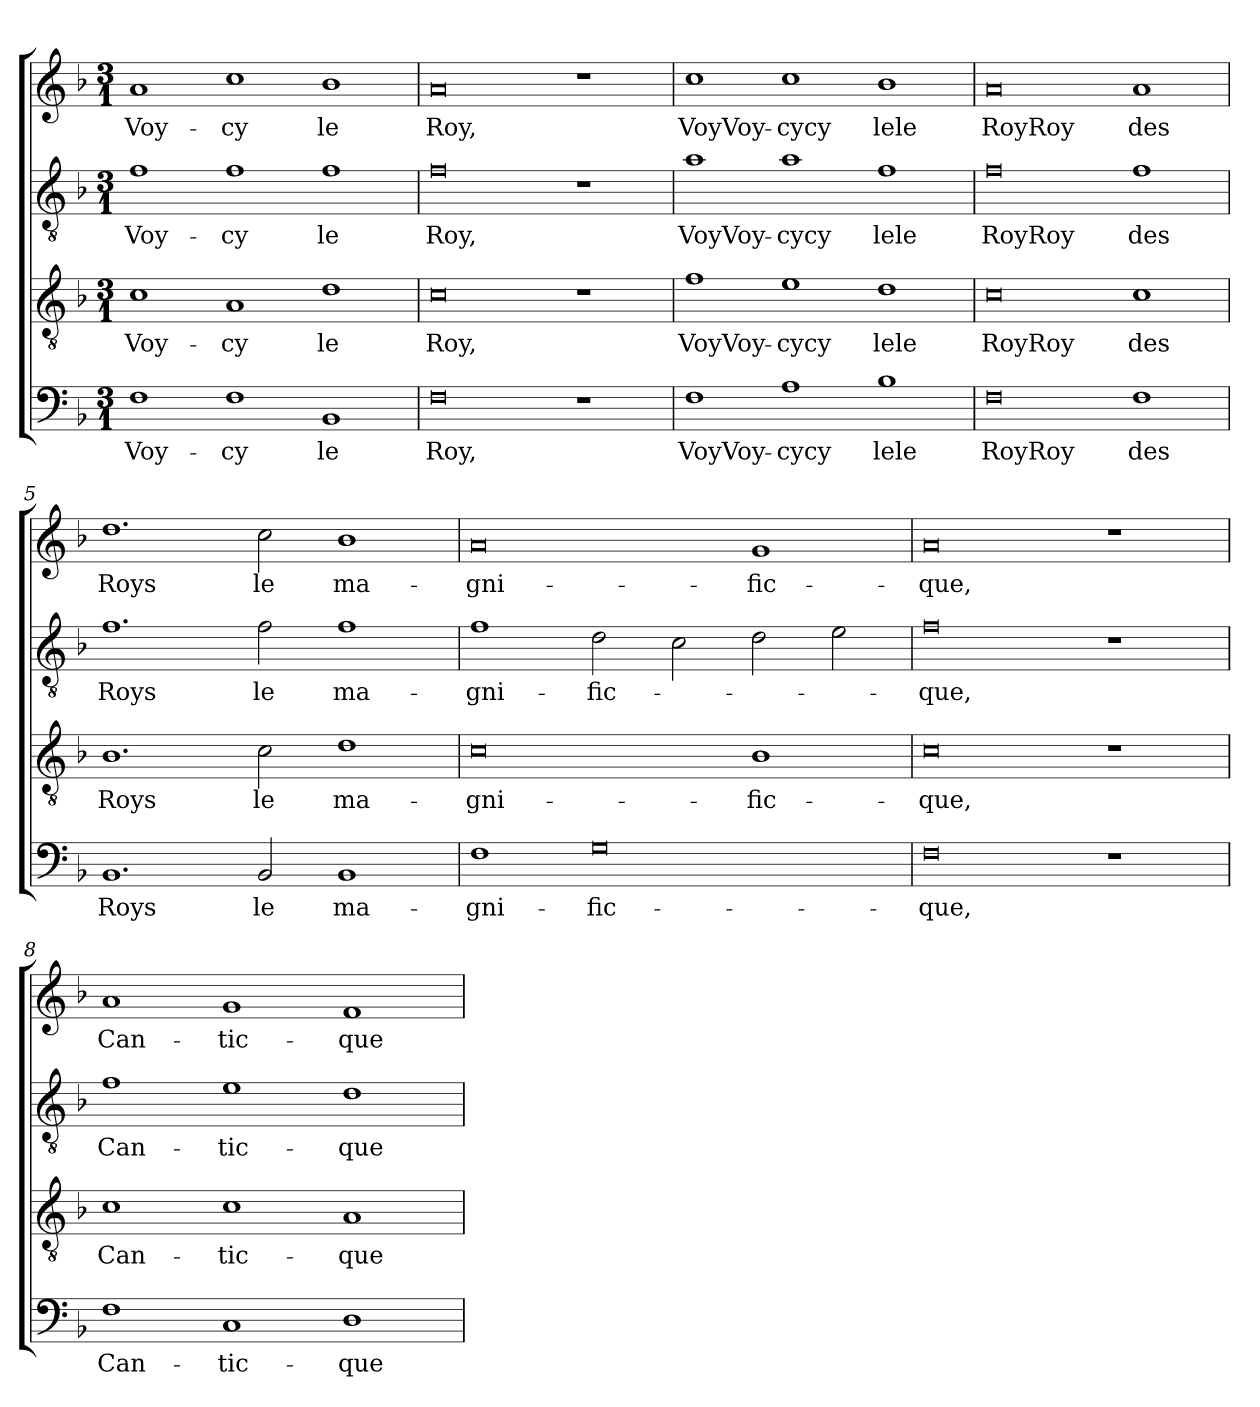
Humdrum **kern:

**kern	**text	**kern	**text	**kern	**text	**kern	**text
*part4	*part4	*part3	*part3	*part2	*part2	*part1	*part1
*staff4	*staff4	*staff3	*staff3	*staff2	*staff2	*staff1	*staff1
*clefF4	*	*clefGv2	*	*clefGv2	*	*clefG2	*
*k[b-]	*	*k[b-]	*	*k[b-]	*	*k[b-]	*
*M3/1	*	*M3/1	*	*M3/1	*	*M3/1	*
=1	=1	=1	=1	=1	=1	=1	=1
1F	Voy-	1c	Voy-	1f	Voy-	1a	Voy-
1F	-cy	1A	-cy	1f	-cy	1cc	-cy
1BB-	le	1d	le	1f	le	1b-	le
=2	=2	=2	=2	=2	=2	=2	=2
0F	Roy,	0c	Roy,	0f	Roy,	0a	Roy,
1r	.	1r	.	1r	.	1r	.
=3	=3	=3	=3	=3	=3	=3	=3
1F	VoyVoy-	1f	VoyVoy-	1a	VoyVoy-	1cc	VoyVoy-
1A	-cycy	1e	-cycy	1a	-cycy	1cc	-cycy
1B-	lele	1d	lele	1f	lele	1b-	lele
=4	=4	=4	=4	=4	=4	=4	=4
0F	RoyRoy	0c	RoyRoy	0f	RoyRoy	0a	RoyRoy
1F	des	1c	des	1f	des	1a	des
!!LO:LB:g=z
=5	=5	=5	=5	=5	=5	=5	=5
1.BB-	Roys	1.B-	Roys	1.f	Roys	1.dd	Roys
2BB-	le	2c	le	2f	le	2cc	le
1BB-	ma-	1d	ma-	1f	ma-	1b-	ma-
=6	=6	=6	=6	=6	=6	=6	=6
1F	-gni-	0c	-gni-	1f	-gni-	0a	-gni-
0G	-fic-	.	.	2d	-fic-	.	.
.	.	.	.	2c	.	.	.
.	.	1B-	-fic-	2d	.	1g	-fic-
.	.	.	.	2e	.	.	.
=7	=7	=7	=7	=7	=7	=7	=7
0F	-que,	0c	-que,	0f	-que,	0a	-que,
1r	.	1r	.	1r	.	1r	.
=8	=8	=8	=8	=8	=8	=8	=8
1F	Can-	1c	Can-	1f	Can-	1a	Can-
1C	-tic-	1c	-tic-	1e	-tic-	1g	-tic-
1D	-que	1A	-que	1d	-que	1f	-que
=	=	=	=	=	=	=	=
*-	*-	*-	*-	*-	*-	*-	*-
